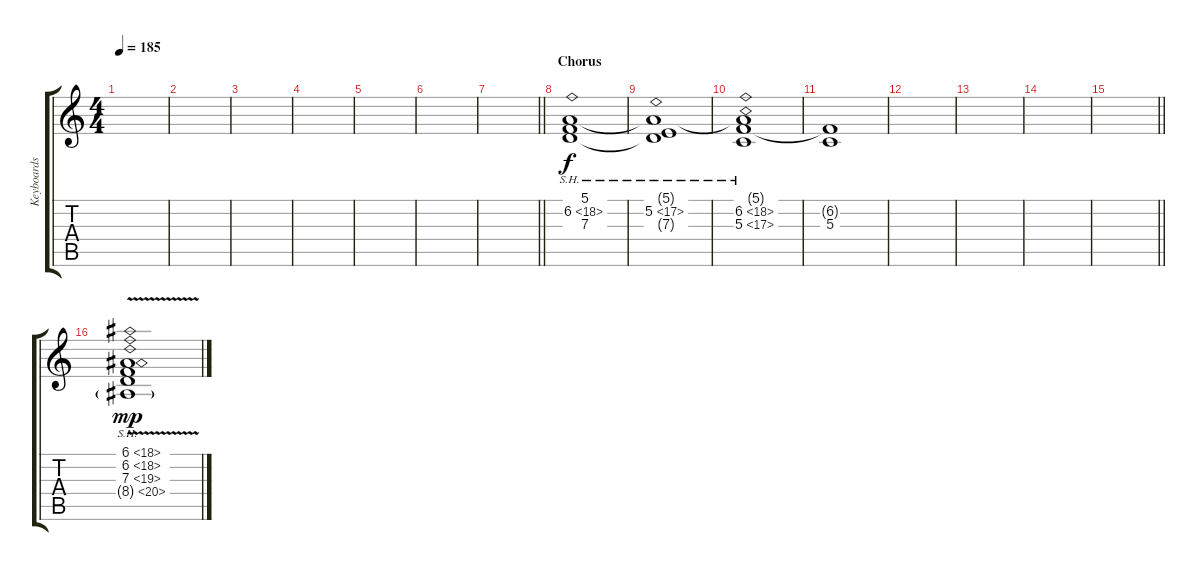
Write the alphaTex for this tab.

\track ("Keyboards" "Keyboards") {instrument pad6metallic}
\staff {score tabs}
\tuning (E4 B3 G3 D3 A2 D2) {hide}
\ts (4 4)
\tempo 185
\clef g2
\ks c
|
|
|
|
|
|
\barLineRight lightlight
|
\section ("" "Chorus")
(5.1 6.2{sh 12} 7.3).1 |
(5.1{t} 5.2{sh 12} 7.3{t}).1 |
(5.1{t} 6.2{sh 12} 5.3{sh 12}).1 |
(6.2{t} 5.3).1 |
|
|
|
\barLineRight lightlight
|
\section ("" "")
(6.1{sh 12} 6.2{sh 12} 7.3{sh 12} 8.4{sh 12 v g}).1{dy mp}
